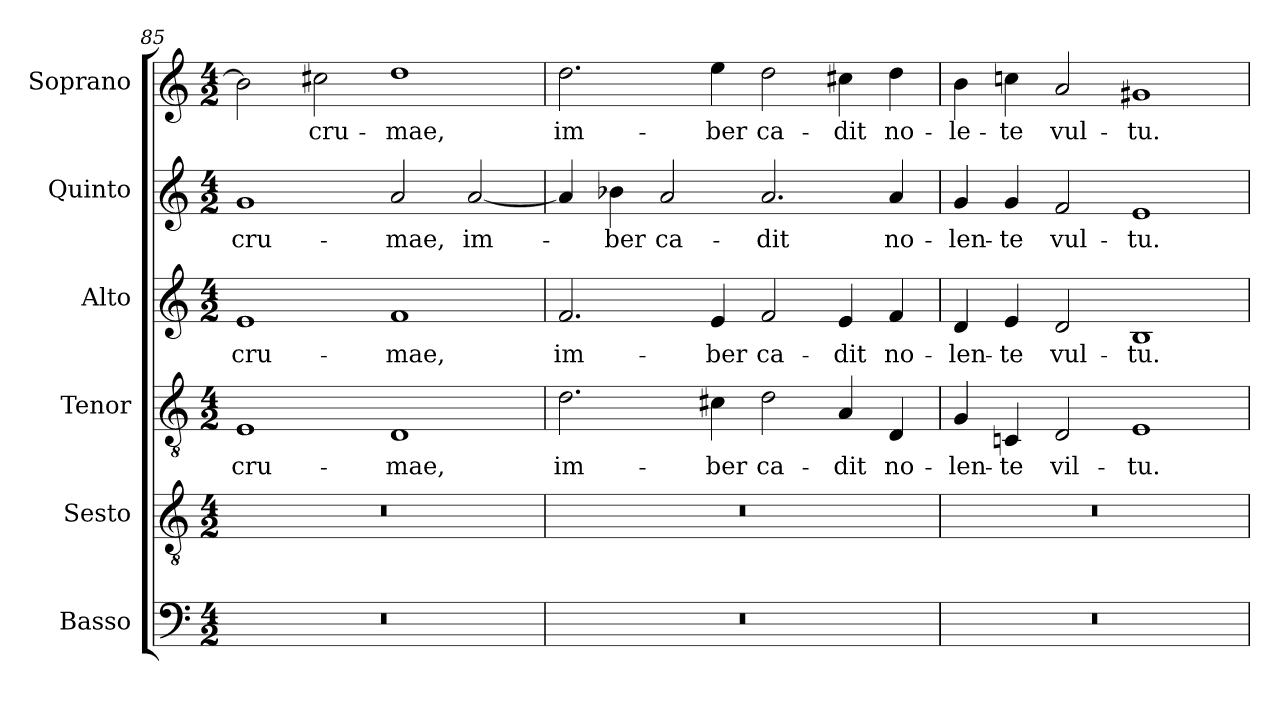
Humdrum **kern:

**kern	**kern	**kern	**text	**kern	**text	**kern	**text	**kern	**text
*part6	*part5	*part4	*part4	*part3	*part3	*part2	*part2	*part1	*part1
*staff6	*staff5	*staff4	*staff4	*staff3	*staff3	*staff2	*staff2	*staff1	*staff1
*I"Basso	*I"Sesto	*I"Tenor	*	*I"Alto	*	*I"Quinto	*	*I"Soprano	*
*I'B.	*I'Ss.	*I'T.	*	*I'A.	*	*I'Q.	*	*I'S.	*
*clefF4	*clefGv2	*clefGv2	*	*clefG2	*	*clefG2	*	*clefG2	*
*	*ITrd7c12	*ITrd7c12	*	*	*	*	*	*	*
*k[]	*k[]	*k[]	*	*k[]	*	*k[]	*	*k[]	*
*C:	*C:	*C:	*	*C:	*	*C:	*	*C:	*
*M4/2	*M4/2	*M4/2	*	*M4/2	*	*M4/2	*	*M4/2	*
=85	=85	=85	=85	=85	=85	=85	=85	=85	=85
!LO:N:vis=1	!LO:N:vis=1	!	!	!	!	!	!	!	!
!	!	!	!LO:LY:b:color=#000000	!	!	!	!	!	!
!	!	!	!	!	!LO:LY:b:color=#000000	!	!	!	!
!	!	!	!	!	!	!	!LO:LY:b:color=#000000	!	!
0r	0r	1EEi	-cru-	1ei	-cru-	1gi	-cru-	2bi\]	.
!	!	!	!	!	!	!	!	!	!LO:LY:b:color=#000000
.	.	.	.	.	.	.	.	2cc#Xi\	-cru-
!	!	!	!LO:LY:b:color=#000000	!	!	!	!	!	!
!	!	!	!	!	!LO:LY:b:color=#000000	!	!	!	!
!	!	!	!	!	!	!	!LO:LY:b:color=#000000	!	!
!	!	!	!	!	!	!	!	!	!LO:LY:b:color=#000000
.	.	1DDi	-mae,	1fi	-mae,	2ai/	-mae,	1ddi	-mae,
!	!	!	!	!	!	!	!LO:LY:b:color=#000000	!	!
.	.	.	.	.	.	[2ai/	im-	.	.
!!LO:LB:g=z
=86	=86	=86	=86	=86	=86	=86	=86	=86	=86
!LO:N:vis=1	!LO:N:vis=1	!	!	!	!	!	!	!	!
!	!	!	!LO:LY:b:color=#000000	!	!	!	!	!	!
!	!	!	!	!	!LO:LY:b:color=#000000	!	!	!	!
!	!	!	!	!	!	!	!	!	!LO:LY:b:color=#000000
0r	0r	2.Di\	im-	2.fi/	im-	4ai/]	.	2.ddi\	im-
!	!	!	!	!	!	!	!LO:LY:b:color=#000000	!	!
.	.	.	.	.	.	4b-Xi\	-ber	.	.
!	!	!	!	!	!	!	!LO:LY:b:color=#000000	!	!
.	.	.	.	.	.	2ai/	ca-	.	.
!	!	!	!LO:LY:b:color=#000000	!	!	!	!	!	!
!	!	!	!	!	!LO:LY:b:color=#000000	!	!	!	!
!	!	!	!	!	!	!	!	!	!LO:LY:b:color=#000000
.	.	4C#Xi\	-ber	4ei/	-ber	.	.	4eei\	-ber
!	!	!	!LO:LY:b:color=#000000	!	!	!	!	!	!
!	!	!	!	!	!LO:LY:b:color=#000000	!	!	!	!
!	!	!	!	!	!	!	!LO:LY:b:color=#000000	!	!
!	!	!	!	!	!	!	!	!	!LO:LY:b:color=#000000
.	.	2Di\	ca-	2fi/	ca-	2.ai/	-dit	2ddi\	ca-
!	!	!	!LO:LY:b:color=#000000	!	!	!	!	!	!
!	!	!	!	!	!LO:LY:b:color=#000000	!	!	!	!
!	!	!	!	!	!	!	!	!	!LO:LY:b:color=#000000
.	.	4AAi/	-dit	4ei/	-dit	.	.	4cc#Xi\	-dit
!	!	!	!LO:LY:b:color=#000000	!	!	!	!	!	!
!	!	!	!	!	!LO:LY:b:color=#000000	!	!	!	!
!	!	!	!	!	!	!	!LO:LY:b:color=#000000	!	!
!	!	!	!	!	!	!	!	!	!LO:LY:b:color=#000000
.	.	4DDi/	no-	4fi/	no-	4ai/	no-	4ddi\	no-
=87	=87	=87	=87	=87	=87	=87	=87	=87	=87
!LO:N:vis=1	!LO:N:vis=1	!	!	!	!	!	!	!	!
!	!	!	!LO:LY:b:color=#000000	!	!	!	!	!	!
!	!	!	!	!	!LO:LY:b:color=#000000	!	!	!	!
!	!	!	!	!	!	!	!LO:LY:b:color=#000000	!	!
!	!	!	!	!	!	!	!	!	!LO:LY:b:color=#000000
0r	0r	4GGi/	-len-	4di/	-len-	4gi/	-len-	4bi\	-le-
!	!	!	!LO:LY:b:color=#000000	!	!	!	!	!	!
!	!	!	!	!	!LO:LY:b:color=#000000	!	!	!	!
!	!	!	!	!	!	!	!LO:LY:b:color=#000000	!	!
!	!	!	!	!	!	!	!	!	!LO:LY:b:color=#000000
.	.	4CCni/	-te	4ei/	-te	4gi/	-te	4ccni\	-te
!	!	!	!LO:LY:b:color=#000000	!	!	!	!	!	!
!	!	!	!	!	!LO:LY:b:color=#000000	!	!	!	!
!	!	!	!	!	!	!	!LO:LY:b:color=#000000	!	!
!	!	!	!	!	!	!	!	!	!LO:LY:b:color=#000000
.	.	2DDi/	vil-	2di/	vul-	2fi/	vul-	2ai/	vul-
!	!	!	!LO:LY:b:color=#000000	!	!	!	!	!	!
!	!	!	!	!	!LO:LY:b:color=#000000	!	!	!	!
!	!	!	!	!	!	!	!LO:LY:b:color=#000000	!	!
!	!	!	!	!	!	!	!	!	!LO:LY:b:color=#000000
.	.	1EEi	-tu.	1Bi	-tu.	1ei	-tu.	1g#Xi	-tu.
=	=	=	=	=	=	=	=	=	=
*-	*-	*-	*-	*-	*-	*-	*-	*-	*-
